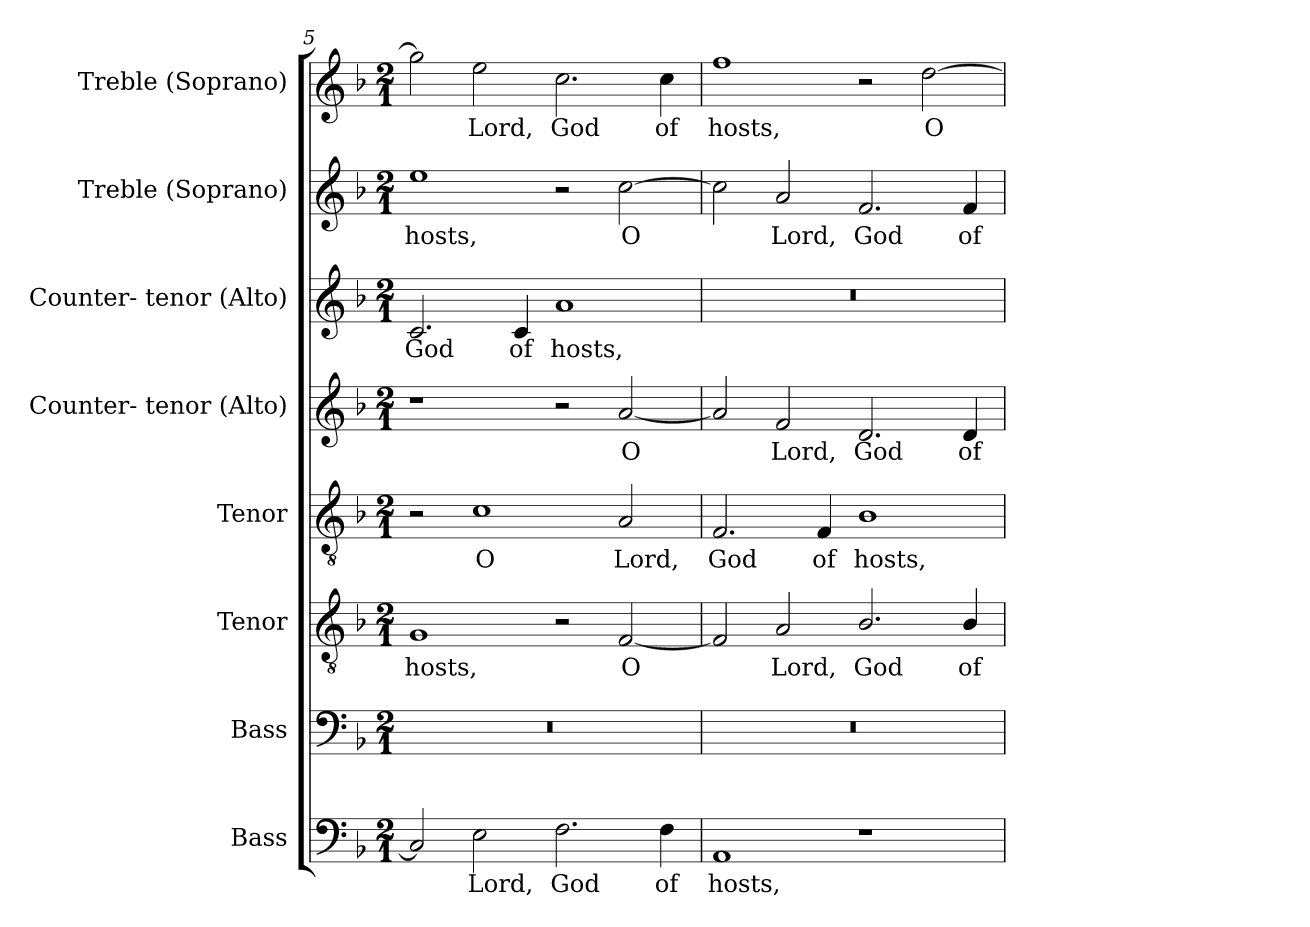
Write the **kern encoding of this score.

**kern	**text	**kern	**kern	**text	**kern	**text	**kern	**text	**kern	**text	**kern	**text	**kern	**text
*part8	*part8	*part7	*part6	*part6	*part5	*part5	*part4	*part4	*part3	*part3	*part2	*part2	*part1	*part1
*staff8	*staff8	*staff7	*staff6	*staff6	*staff5	*staff5	*staff4	*staff4	*staff3	*staff3	*staff2	*staff2	*staff1	*staff1
*I"Bass	*	*I"Bass	*I"Tenor	*	*I"Tenor	*	*I"Counter- tenor (Alto)	*	*I"Counter- tenor (Alto)	*	*I"Treble (Soprano)	*	*I"Treble (Soprano)	*
*I'B.	*	*I'B.	*I'T.	*	*I'T.	*	*I'A.	*	*I'A.	*	*I'S.	*	*I'S.	*
!!LO:LB:g=z
*clefF4	*	*clefF4	*clefGv2	*	*clefGv2	*	*clefG2	*	*clefG2	*	*clefG2	*	*clefG2	*
*	*	*	*ITrd7c12	*	*ITrd7c12	*	*	*	*	*	*	*	*	*
*k[b-]	*	*k[b-]	*k[b-]	*	*k[b-]	*	*k[b-]	*	*k[b-]	*	*k[b-]	*	*k[b-]	*
*F:	*	*F:	*F:	*	*F:	*	*F:	*	*F:	*	*F:	*	*F:	*
*M2/1	*	*M2/1	*M2/1	*	*M2/1	*	*M2/1	*	*M2/1	*	*M2/1	*	*M2/1	*
=5	=5	=5	=5	=5	=5	=5	=5	=5	=5	=5	=5	=5	=5	=5
!	!	!LO:N:vis=1	!	!	!	!	!	!	!	!	!	!	!	!
!	!	!	!	!LO:LY:b:color=#000000	!	!	!	!	!	!	!	!	!	!
!	!	!	!	!	!	!	!	!	!	!LO:LY:b:color=#000000	!	!	!	!
!	!	!	!	!	!	!	!	!	!	!	!	!LO:LY:b:color=#000000	!	!
2Ci/]	.	0r	1GGi	hosts,	2r	.	1r	.	2.ci/	God	1eei	hosts,	2ggi\]	.
!	!LO:LY:b:color=#000000	!	!	!	!	!	!	!	!	!	!	!	!	!
!	!	!	!	!	!	!LO:LY:b:color=#000000	!	!	!	!	!	!	!	!
!	!	!	!	!	!	!	!	!	!	!	!	!	!	!LO:LY:b:color=#000000
2Ei\	Lord,	.	.	.	1Ci	O	.	.	.	.	.	.	2eei\	Lord,
!	!	!	!	!	!	!	!	!	!	!LO:LY:b:color=#000000	!	!	!	!
.	.	.	.	.	.	.	.	.	4ci/	of	.	.	.	.
!	!LO:LY:b:color=#000000	!	!	!	!	!	!	!	!	!	!	!	!	!
!	!	!	!	!	!	!	!	!	!	!LO:LY:b:color=#000000	!	!	!	!
!	!	!	!	!	!	!	!	!	!	!	!	!	!	!LO:LY:b:color=#000000
2.Fi\	God	.	2r	.	.	.	2r	.	1ai	hosts,	2r	.	2.cci\	God
!	!	!	!	!LO:LY:b:color=#000000	!	!	!	!	!	!	!	!	!	!
!	!	!	!	!	!	!LO:LY:b:color=#000000	!	!	!	!	!	!	!	!
!	!	!	!	!	!	!	!	!LO:LY:b:color=#000000	!	!	!	!	!	!
!	!	!	!	!	!	!	!	!	!	!	!	!LO:LY:b:color=#000000	!	!
.	.	.	[2FFi/	O	2AAi/	Lord,	[2ai/	O	.	.	[2cci\	O	.	.
!	!LO:LY:b:color=#000000	!	!	!	!	!	!	!	!	!	!	!	!	!
!	!	!	!	!	!	!	!	!	!	!	!	!	!	!LO:LY:b:color=#000000
4Fi\	of	.	.	.	.	.	.	.	.	.	.	.	4cci\	of
=6	=6	=6	=6	=6	=6	=6	=6	=6	=6	=6	=6	=6	=6	=6
!	!LO:LY:b:color=#000000	!LO:N:vis=1	!	!	!	!	!	!	!	!	!	!	!	!
!	!	!	!	!	!	!LO:LY:b:color=#000000	!	!	!LO:N:vis=1	!	!	!	!	!
!	!	!	!	!	!	!	!	!	!	!	!	!	!	!LO:LY:b:color=#000000
1AAi	hosts,	0r	2FFi/]	.	2.FFi/	God	2ai/]	.	0r	.	2cci\]	.	1ffi	hosts,
!	!	!	!	!LO:LY:b:color=#000000	!	!	!	!	!	!	!	!	!	!
!	!	!	!	!	!	!	!	!LO:LY:b:color=#000000	!	!	!	!	!	!
!	!	!	!	!	!	!	!	!	!	!	!	!LO:LY:b:color=#000000	!	!
.	.	.	2AAi/	Lord,	.	.	2fi/	Lord,	.	.	2ai/	Lord,	.	.
!	!	!	!	!	!	!LO:LY:b:color=#000000	!	!	!	!	!	!	!	!
.	.	.	.	.	4FFi/	of	.	.	.	.	.	.	.	.
!	!	!	!	!LO:LY:b:color=#000000	!	!	!	!	!	!	!	!	!	!
!	!	!	!	!	!	!LO:LY:b:color=#000000	!	!	!	!	!	!	!	!
!	!	!	!	!	!	!	!	!LO:LY:b:color=#000000	!	!	!	!	!	!
!	!	!	!	!	!	!	!	!	!	!	!	!LO:LY:b:color=#000000	!	!
1r	.	.	2.BB-i/	God	1BB-i	hosts,	2.di/	God	.	.	2.fi/	God	2r	.
!	!	!	!	!	!	!	!	!	!	!	!	!	!	!LO:LY:b:color=#000000
.	.	.	.	.	.	.	.	.	.	.	.	.	[2ddi\	O
!	!	!	!	!LO:LY:b:color=#000000	!	!	!	!	!	!	!	!	!	!
!	!	!	!	!	!	!	!	!LO:LY:b:color=#000000	!	!	!	!	!	!
!	!	!	!	!	!	!	!	!	!	!	!	!LO:LY:b:color=#000000	!	!
.	.	.	4BB-i/	of	.	.	4di/	of	.	.	4fi/	of	.	.
=	=	=	=	=	=	=	=	=	=	=	=	=	=	=
*-	*-	*-	*-	*-	*-	*-	*-	*-	*-	*-	*-	*-	*-	*-
